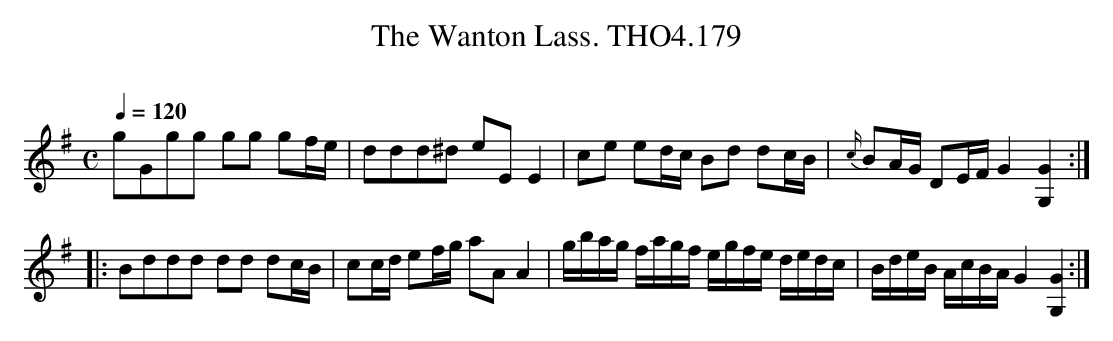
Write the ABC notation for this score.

X:1
T:Wanton Lass. THO4.179, The
O:
M:C
L:1/8
Q:1/4=120
K:G
gGgg gg gf/e/|ddd^d eE E2|\
ce ed/c/ Bd dc/B/|{c/}BA/G/ DE/F/ G2 [G2G,2]:|
|:Bddd dd dc/B/|cc/d/ ef/g/ aA A2|\
L:1/16
gbag fagf egfe dedc|BdeB AcBA G4 [G4G,4]:|
